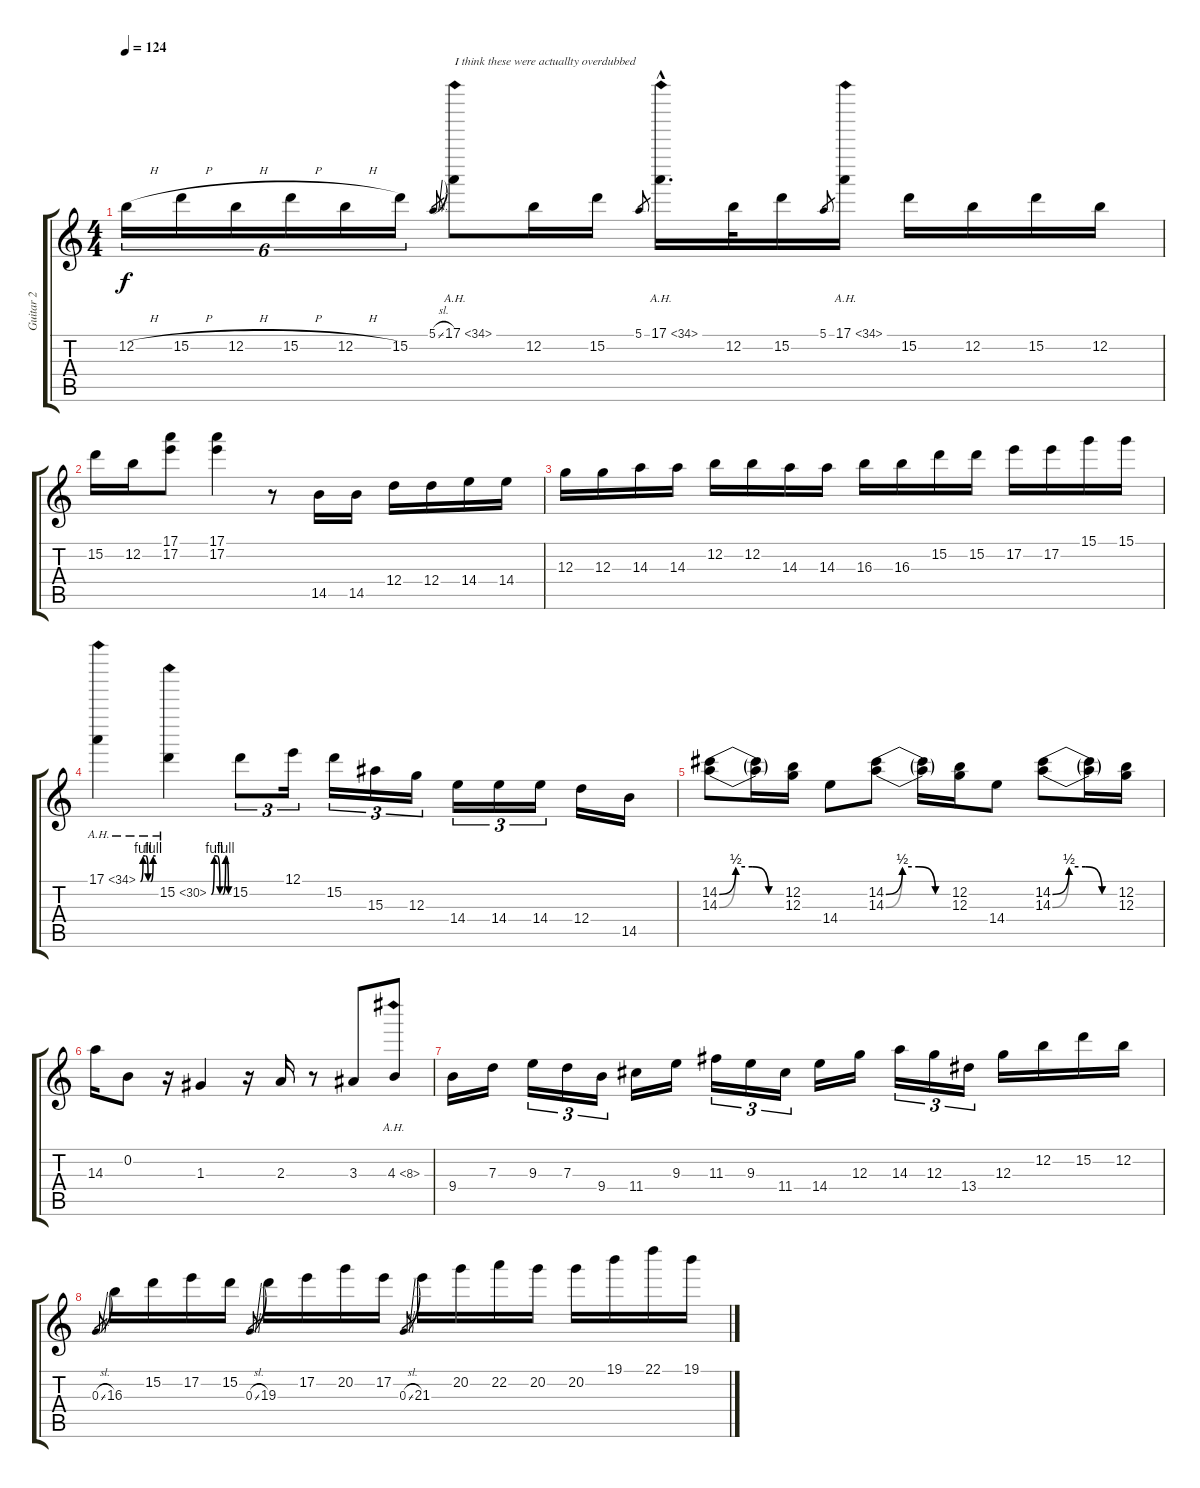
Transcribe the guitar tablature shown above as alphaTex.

\track ("Guitar 2" "Guitar 2") {instrument distortionguitar}
\staff {score tabs}
\tuning (E4 B3 G3 D3 A2 E2) {hide}
\ts (4 4)
\tempo 124
\clef g2
\ks c
12.2{h}.16{tu (6 4) dy f} 15.2{h}.16{tu (6 4)} 12.2{h}.16{tu (6 4)} 15.2{h}.16{tu (6 4)} 12.2{h}.16{tu (6 4)} 15.2.16{tu (6 4)} 5.1{sl}.8{gr} 17.1{ah 17}.8{txt "I think these were actuallty overdubbed"} 12.2.16 15.2.16 5.1.8{gr} 17.1{ah 17 hac}.16{d} 12.2.32 15.2.16 5.1.8{gr} 17.1{ah 17}.16 15.2.16 12.2.16 15.2.16 12.2.16 |
15.2.16 12.2.16 (17.1 17.2).8 (17.1 17.2).4 r.8 14.5.16 14.5.16 12.4.16 12.4.16 14.4.16 14.4.16 |
12.3.16 12.3.16 14.3.16 14.3.16 12.2.16 12.2.16 14.3.16 14.3.16 16.3.16 16.3.16 15.2.16 15.2.16 17.2.16 17.2.16 15.1.16 15.1.16 |
17.1{be (custom 0 0 10 4 20 4 30 0 40 0 50 4 60 4) ah 17}.4 15.2{be (custom 0 0 10 4 20 4 30 0 40 0 50 4 60 0) ah 15}.4 15.2.8{tu (3 2)} 12.1.16{tu (3 2)} 15.2.16{tu (3 2)} 15.3.16{tu (3 2)} 12.3.16{tu (3 2)} 14.4.16{tu (3 2)} 14.4.16{tu (3 2)} 14.4.16{tu (3 2)} 12.4.16 14.5.16 |
(14.2{be (custom 0 0 15 2 30 2 45 0 60 0)} 14.3{be (custom 0 0 15 2 30 2 45 0 60 0)}).8 (14.2{t} 14.3{t}).16 (12.2 12.3).16 14.4.8 (14.2{be (custom 0 0 15 2 30 2 45 0 60 0)} 14.3{be (custom 0 0 15 2 30 2 45 0 60 0)}).8 (14.2{t} 14.3{t}).16 (12.2 12.3).16 14.4.8 (14.2{be (custom 0 0 15 2 30 2 45 0 60 0)} 14.3{be (custom 0 0 15 2 30 2 45 0 60 0)}).8 (14.2{t} 14.3{t}).16 (12.2 12.3).16 |
14.3.16 0.2.8 r.16 1.3.4 r.16 2.3.16 r.8 3.3.8 4.3{ah 4}.8 |
9.4.16 7.3.16 9.3.16{tu (3 2)} 7.3.16{tu (3 2)} 9.4.16{tu (3 2)} 11.4.16 9.3.16 11.3.16{tu (3 2)} 9.3.16{tu (3 2)} 11.4.16{tu (3 2)} 14.4.16 12.3.16 14.3.16{tu (3 2)} 12.3.16{tu (3 2)} 13.4.16{tu (3 2)} 12.3.16 12.2.16 15.2.16 12.2.16 |
0.3{sl}.8{gr} 16.3.16 15.2.16 17.2.16 15.2.16 0.3{sl}.8{gr} 19.3.16 17.2.16 20.2.16 17.2.16 0.3{sl}.8{gr} 21.3.16 20.2.16 22.2.16 20.2.16 20.2.16 19.1.16 22.1.16 19.1.16
